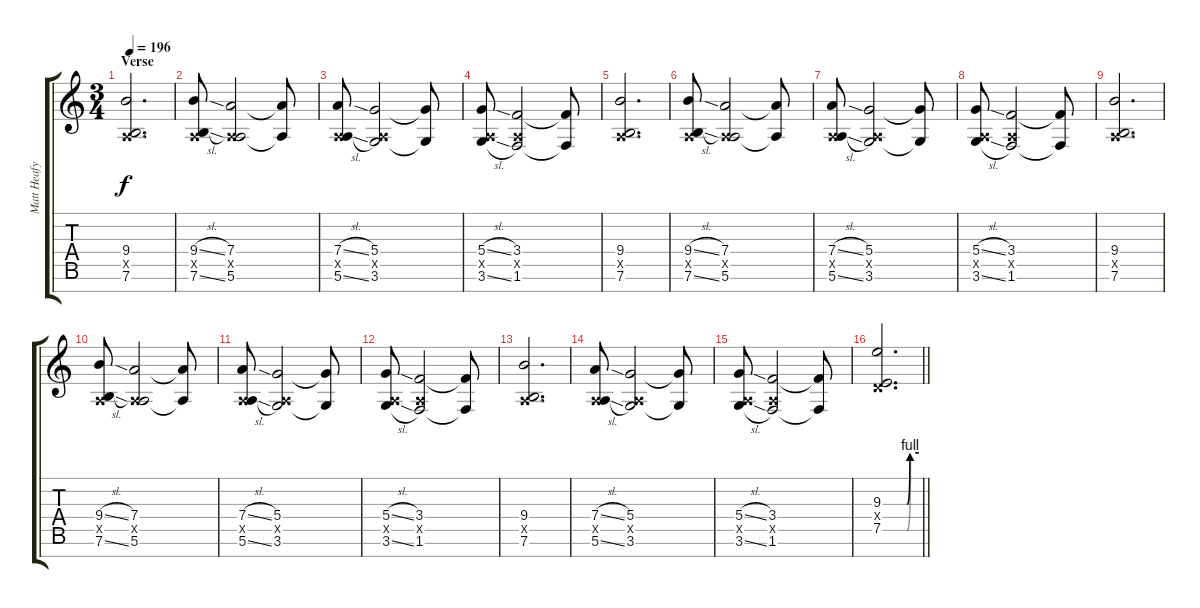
\track ("Matt Heafy" "Matt Heafy") {instrument distortionguitar}
\staff {score tabs}
\tuning (E4 B3 G3 D3 A2 E2 B1) {hide}
\ts (3 4)
\section ("" "Verse")
\tempo 196
\clef g2
\ks c
(9.4 0.5{x} 7.6).2{d dy f} |
(9.4{sl} 0.5{x} 7.6{sl}).8 (7.4 0.5{x} 5.6).2 (7.4{t} 5.6{t}).8 |
(7.4{sl} 0.5{x} 5.6{sl}).8 (5.4 0.5{x} 3.6).2 (5.4{t} 3.6{t}).8 |
(5.4{sl} 0.5{x} 3.6{sl}).8 (3.4 0.5{x} 1.6).2 (3.4{t} 1.6{t}).8 |
(9.4 0.5{x} 7.6).2{d} |
(9.4{sl} 0.5{x} 7.6{sl}).8 (7.4 0.5{x} 5.6).2 (7.4{t} 5.6{t}).8 |
(7.4{sl} 0.5{x} 5.6{sl}).8 (5.4 0.5{x} 3.6).2 (5.4{t} 3.6{t}).8 |
(5.4{sl} 0.5{x} 3.6{sl}).8 (3.4 0.5{x} 1.6).2 (3.4{t} 1.6{t}).8 |
(9.4 0.5{x} 7.6).2{d} |
(9.4{sl} 0.5{x} 7.6{sl}).8 (7.4 0.5{x} 5.6).2 (7.4{t} 5.6{t}).8 |
(7.4{sl} 0.5{x} 5.6{sl}).8 (5.4 0.5{x} 3.6).2 (5.4{t} 3.6{t}).8 |
(5.4{sl} 0.5{x} 3.6{sl}).8 (3.4 0.5{x} 1.6).2 (3.4{t} 1.6{t}).8 |
(9.4 0.5{x} 7.6).2{d} |
(7.4{sl} 0.5{x} 5.6{sl}).8 (5.4 0.5{x} 3.6).2 (5.4{t} 3.6{t}).8 |
(5.4{sl} 0.5{x} 3.6{sl}).8 (3.4 0.5{x} 1.6).2 (3.4{t} 1.6{t}).8 |
\barLineRight lightlight
(9.3{be (custom 0 0 40 0 45 4 60 4)} 0.4{x} 7.5{be (custom 0 0 40 0 46 4 60 4)}).2{d}
